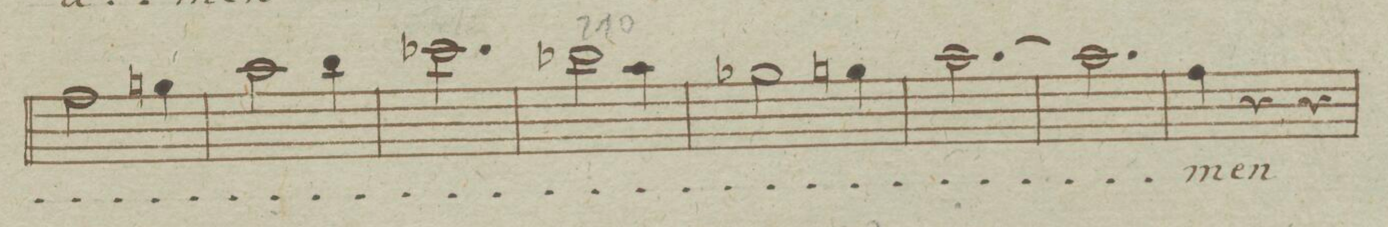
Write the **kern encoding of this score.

**kern	**text	**dynam
*I"Canto.	*	*
*clefC1	*	*
*k[-b-e]	*	*
*met(c)	*	*
*M3/4	*	*
2dd\	.	.
4een\	.	.
=209	=209	=209
2ff\	.	.
4gg\	.	.
=210	=210	=210
2.aa-X\	.	.
=211	=211	=211
2gg-X\	.	.
4ff\	.	.
=212	=212	=212
2ee-X\	.	.
4een\	.	.
=213	=213	=213
[2.ff\	.	.
=214	=214	=214
2.ff\]	.	.
=215	=215	=215
4dd\	-men	.
4r	.	.
4r	.	.
=216	=216	=216
*-	*-	*-
